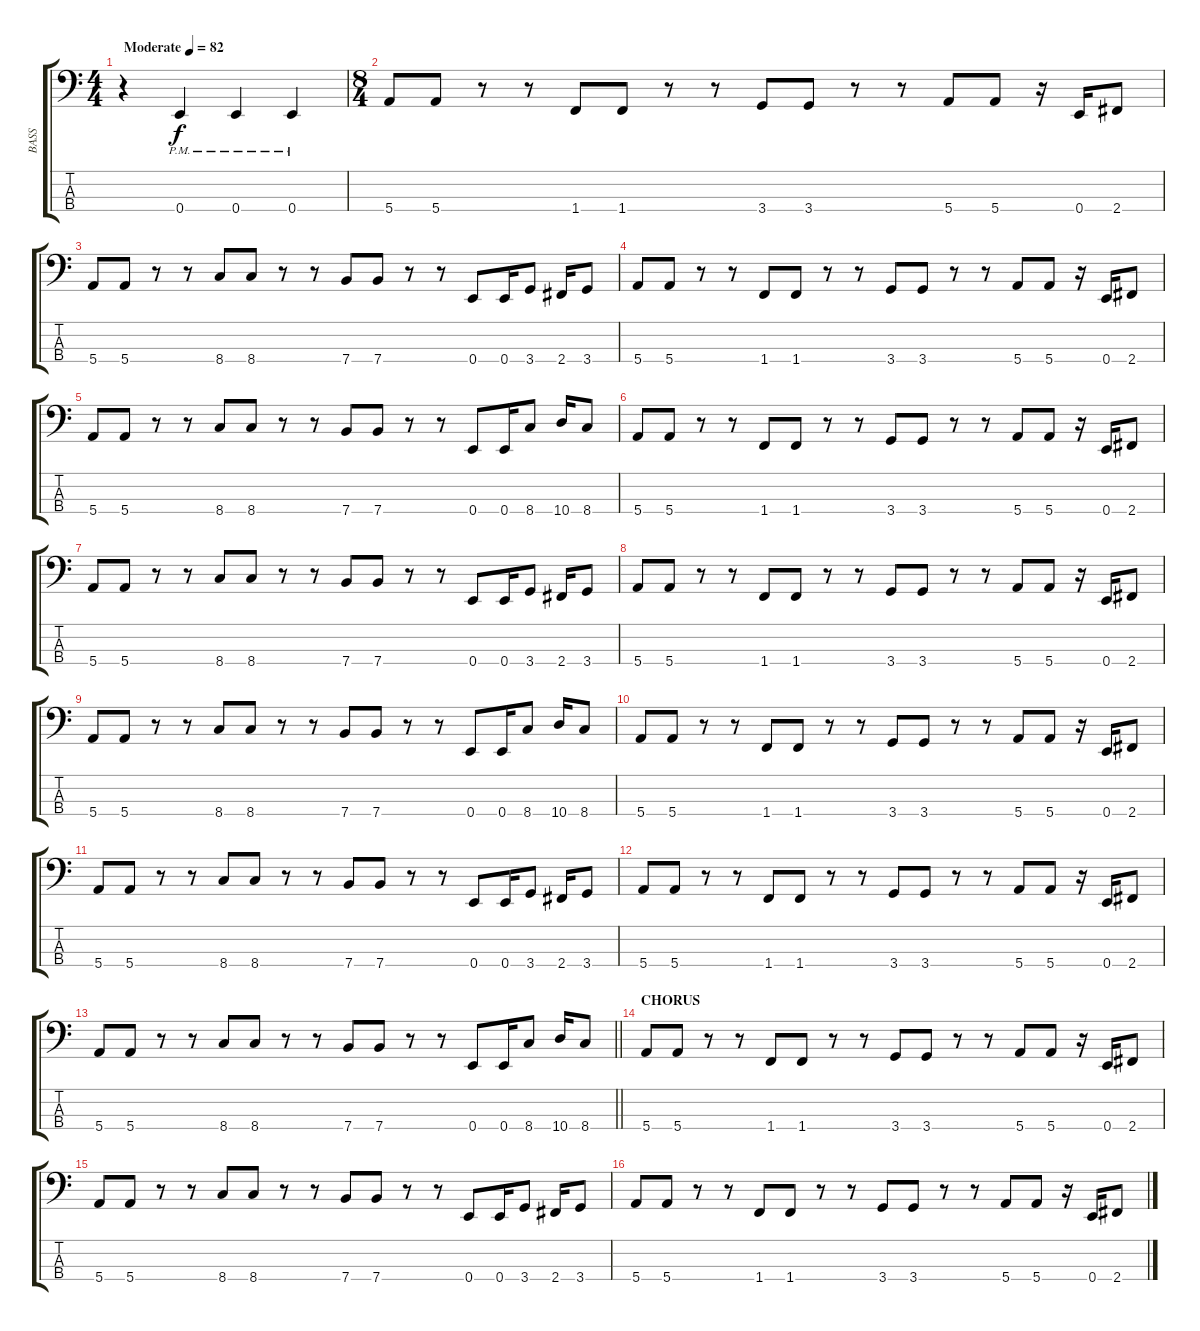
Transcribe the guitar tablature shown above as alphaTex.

\track ("BASS" "BASS") {instrument electricbassfinger}
\staff {score tabs}
\tuning (G2 D2 A1 E1) {hide}
\ts (4 4)
\tempo (82 "Moderate")
\clef f4
\ks c
r.4{dy f instrument electricbassfinger} 0.4{pm}.4 0.4{pm}.4 0.4{pm}.4 |
\ts (8 4)
5.4.8 5.4.8 r.8 r.8 1.4.8 1.4.8 r.8 r.8 3.4.8 3.4.8 r.8 r.8 5.4.8 5.4.8 r.16 0.4.16 2.4.8 |
5.4.8 5.4.8 r.8 r.8 8.4.8 8.4.8 r.8 r.8 7.4.8 7.4.8 r.8 r.8 0.4.8 0.4.16 3.4.8 2.4.16 3.4.8 |
5.4.8 5.4.8 r.8 r.8 1.4.8 1.4.8 r.8 r.8 3.4.8 3.4.8 r.8 r.8 5.4.8 5.4.8 r.16 0.4.16 2.4.8 |
5.4.8 5.4.8 r.8 r.8 8.4.8 8.4.8 r.8 r.8 7.4.8 7.4.8 r.8 r.8 0.4.8 0.4.16 8.4.8 10.4.16 8.4.8 |
5.4.8 5.4.8 r.8 r.8 1.4.8 1.4.8 r.8 r.8 3.4.8 3.4.8 r.8 r.8 5.4.8 5.4.8 r.16 0.4.16 2.4.8 |
5.4.8 5.4.8 r.8 r.8 8.4.8 8.4.8 r.8 r.8 7.4.8 7.4.8 r.8 r.8 0.4.8 0.4.16 3.4.8 2.4.16 3.4.8 |
5.4.8 5.4.8 r.8 r.8 1.4.8 1.4.8 r.8 r.8 3.4.8 3.4.8 r.8 r.8 5.4.8 5.4.8 r.16 0.4.16 2.4.8 |
5.4.8 5.4.8 r.8 r.8 8.4.8 8.4.8 r.8 r.8 7.4.8 7.4.8 r.8 r.8 0.4.8 0.4.16 8.4.8 10.4.16 8.4.8 |
5.4.8 5.4.8 r.8 r.8 1.4.8 1.4.8 r.8 r.8 3.4.8 3.4.8 r.8 r.8 5.4.8 5.4.8 r.16 0.4.16 2.4.8 |
5.4.8 5.4.8 r.8 r.8 8.4.8 8.4.8 r.8 r.8 7.4.8 7.4.8 r.8 r.8 0.4.8 0.4.16 3.4.8 2.4.16 3.4.8 |
5.4.8 5.4.8 r.8 r.8 1.4.8 1.4.8 r.8 r.8 3.4.8 3.4.8 r.8 r.8 5.4.8 5.4.8 r.16 0.4.16 2.4.8 |
\barLineRight lightlight
5.4.8 5.4.8 r.8 r.8 8.4.8 8.4.8 r.8 r.8 7.4.8 7.4.8 r.8 r.8 0.4.8 0.4.16 8.4.8 10.4.16 8.4.8 |
\section ("" "CHORUS")
5.4.8 5.4.8 r.8 r.8 1.4.8 1.4.8 r.8 r.8 3.4.8 3.4.8 r.8 r.8 5.4.8 5.4.8 r.16 0.4.16 2.4.8 |
5.4.8 5.4.8 r.8 r.8 8.4.8 8.4.8 r.8 r.8 7.4.8 7.4.8 r.8 r.8 0.4.8 0.4.16 3.4.8 2.4.16 3.4.8 |
5.4.8 5.4.8 r.8 r.8 1.4.8 1.4.8 r.8 r.8 3.4.8 3.4.8 r.8 r.8 5.4.8 5.4.8 r.16 0.4.16 2.4.8
